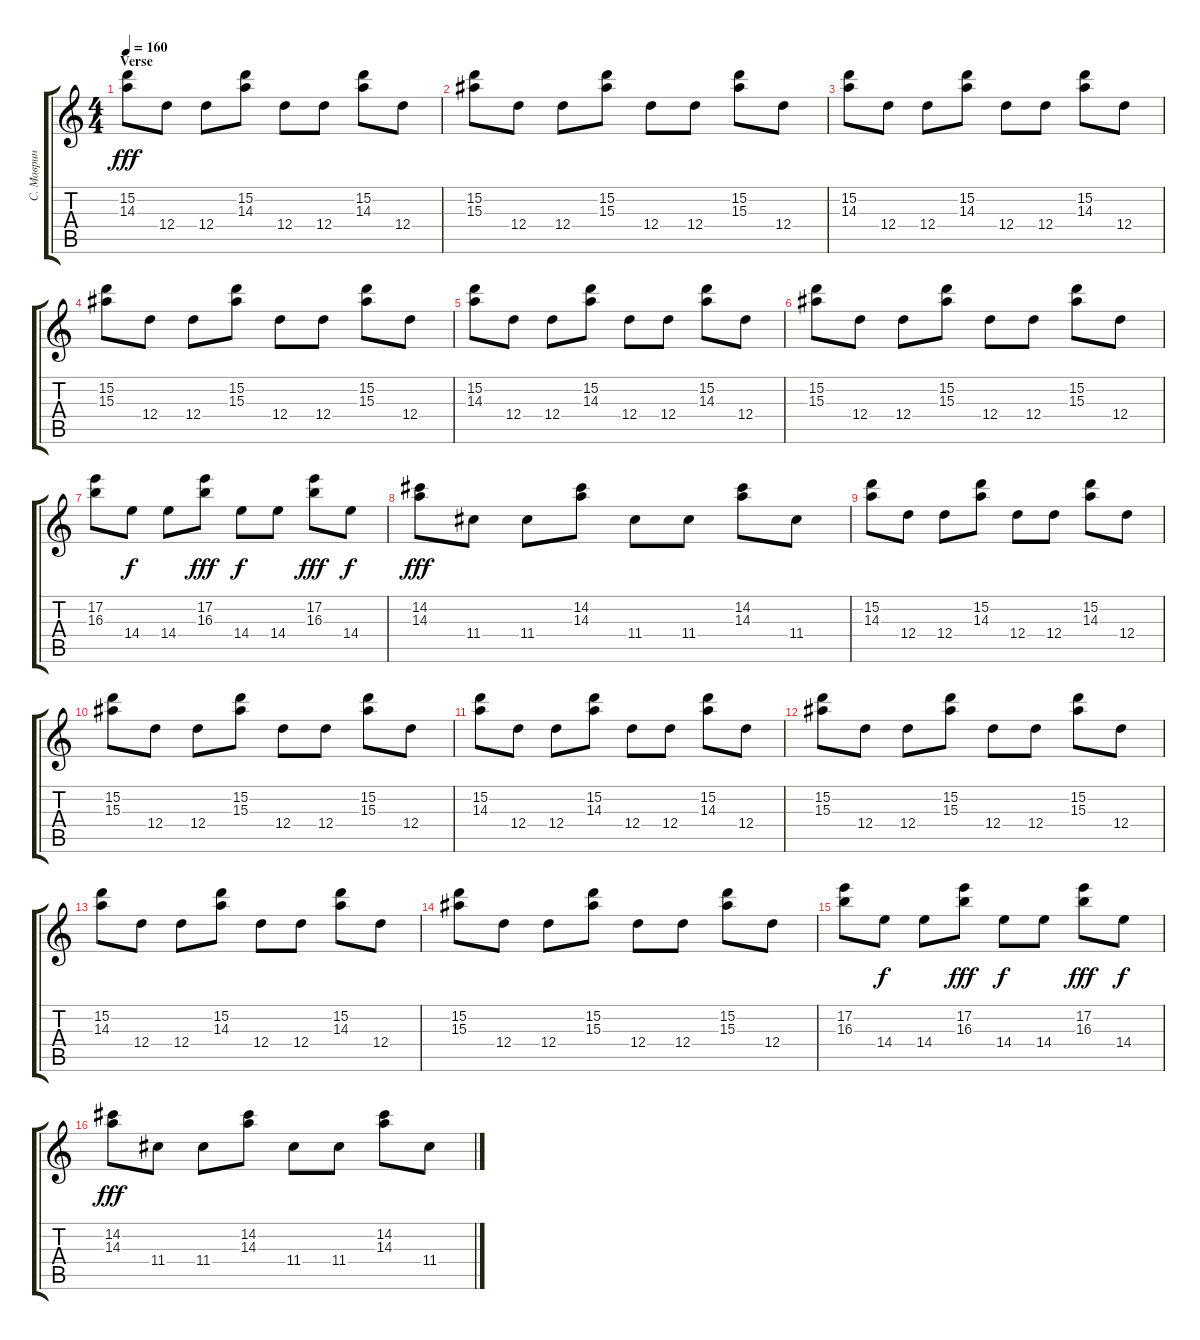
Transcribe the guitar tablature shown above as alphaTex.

\track ("C. Маврин" "C. Маврин") {instrument overdrivenguitar}
\staff {score tabs}
\tuning (E4 B3 G3 D3 A2 E2) {hide}
\ts (4 4)
\section ("" "Verse")
\tempo 160
\clef g2
\ks c
(15.2 14.3).8{dy fff} 12.4.8 12.4.8 (15.2 14.3).8 12.4.8 12.4.8 (15.2 14.3).8 12.4.8 |
(15.2 15.3).8 12.4.8 12.4.8 (15.2 15.3).8 12.4.8 12.4.8 (15.2 15.3).8 12.4.8 |
(15.2 14.3).8 12.4.8 12.4.8 (15.2 14.3).8 12.4.8 12.4.8 (15.2 14.3).8 12.4.8 |
(15.2 15.3).8 12.4.8 12.4.8 (15.2 15.3).8 12.4.8 12.4.8 (15.2 15.3).8 12.4.8 |
(15.2 14.3).8 12.4.8 12.4.8 (15.2 14.3).8 12.4.8 12.4.8 (15.2 14.3).8 12.4.8 |
(15.2 15.3).8 12.4.8 12.4.8 (15.2 15.3).8 12.4.8 12.4.8 (15.2 15.3).8 12.4.8 |
(17.2 16.3).8 14.4.8{dy f} 14.4.8 (17.2 16.3).8{dy fff} 14.4.8{dy f} 14.4.8 (17.2 16.3).8{dy fff} 14.4.8{dy f} |
(14.2 14.3).8{dy fff} 11.4.8 11.4.8 (14.2 14.3).8 11.4.8 11.4.8 (14.2 14.3).8 11.4.8 |
(15.2 14.3).8 12.4.8 12.4.8 (15.2 14.3).8 12.4.8 12.4.8 (15.2 14.3).8 12.4.8 |
(15.2 15.3).8 12.4.8 12.4.8 (15.2 15.3).8 12.4.8 12.4.8 (15.2 15.3).8 12.4.8 |
(15.2 14.3).8 12.4.8 12.4.8 (15.2 14.3).8 12.4.8 12.4.8 (15.2 14.3).8 12.4.8 |
(15.2 15.3).8 12.4.8 12.4.8 (15.2 15.3).8 12.4.8 12.4.8 (15.2 15.3).8 12.4.8 |
(15.2 14.3).8 12.4.8 12.4.8 (15.2 14.3).8 12.4.8 12.4.8 (15.2 14.3).8 12.4.8 |
(15.2 15.3).8 12.4.8 12.4.8 (15.2 15.3).8 12.4.8 12.4.8 (15.2 15.3).8 12.4.8 |
(17.2 16.3).8 14.4.8{dy f} 14.4.8 (17.2 16.3).8{dy fff} 14.4.8{dy f} 14.4.8 (17.2 16.3).8{dy fff} 14.4.8{dy f} |
(14.2 14.3).8{dy fff} 11.4.8 11.4.8 (14.2 14.3).8 11.4.8 11.4.8 (14.2 14.3).8 11.4.8
